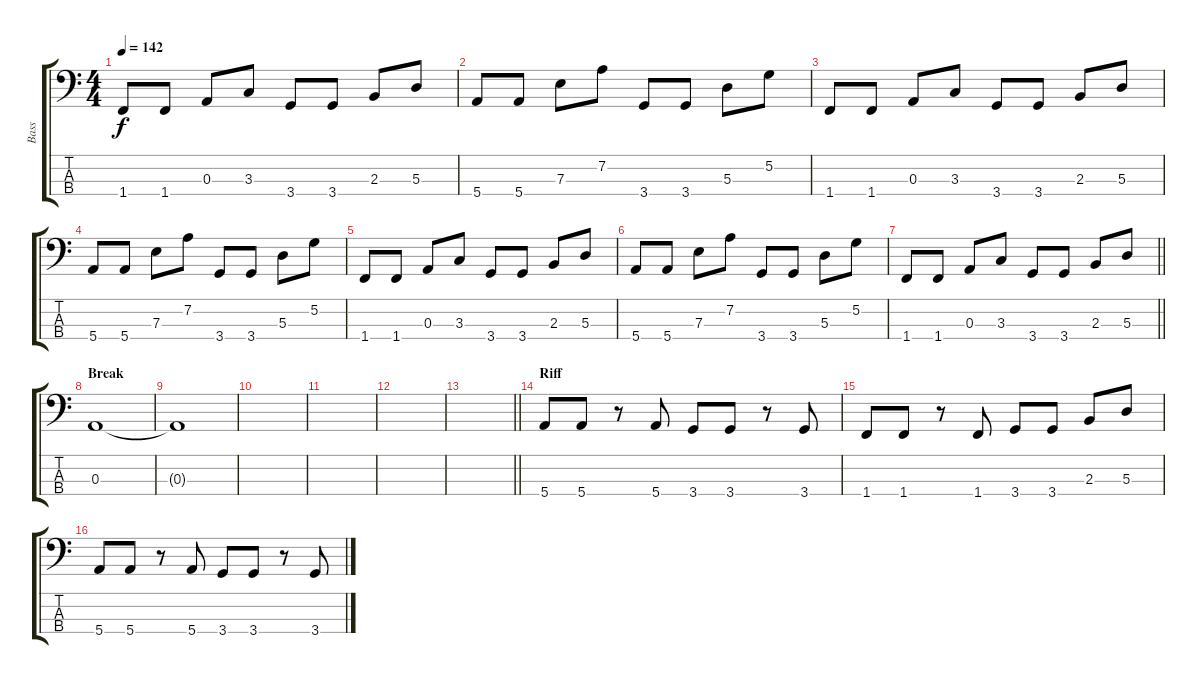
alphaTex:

\track ("Bass" "Bass") {instrument electricbassfinger}
\staff {score tabs}
\tuning (G2 D2 A1 E1) {hide}
\ts (4 4)
\tempo 142
\clef f4
\ks c
1.4.8{dy f} 1.4.8 0.3.8 3.3.8 3.4.8 3.4.8 2.3.8 5.3.8 |
5.4.8 5.4.8 7.3.8 7.2.8 3.4.8 3.4.8 5.3.8 5.2.8 |
1.4.8 1.4.8 0.3.8 3.3.8 3.4.8 3.4.8 2.3.8 5.3.8 |
5.4.8 5.4.8 7.3.8 7.2.8 3.4.8 3.4.8 5.3.8 5.2.8 |
1.4.8 1.4.8 0.3.8 3.3.8 3.4.8 3.4.8 2.3.8 5.3.8 |
5.4.8 5.4.8 7.3.8 7.2.8 3.4.8 3.4.8 5.3.8 5.2.8 |
\barLineRight lightlight
1.4.8 1.4.8 0.3.8 3.3.8 3.4.8 3.4.8 2.3.8 5.3.8 |
\section ("" "Break")
0.3.1 |
0.3{t}.1 |
|
|
|
\barLineRight lightlight
|
\section ("" "Riff")
5.4.8 5.4.8 r.8 5.4.8 3.4.8 3.4.8 r.8 3.4.8 |
1.4.8 1.4.8 r.8 1.4.8 3.4.8 3.4.8 2.3.8 5.3.8 |
5.4.8 5.4.8 r.8 5.4.8 3.4.8 3.4.8 r.8 3.4.8
